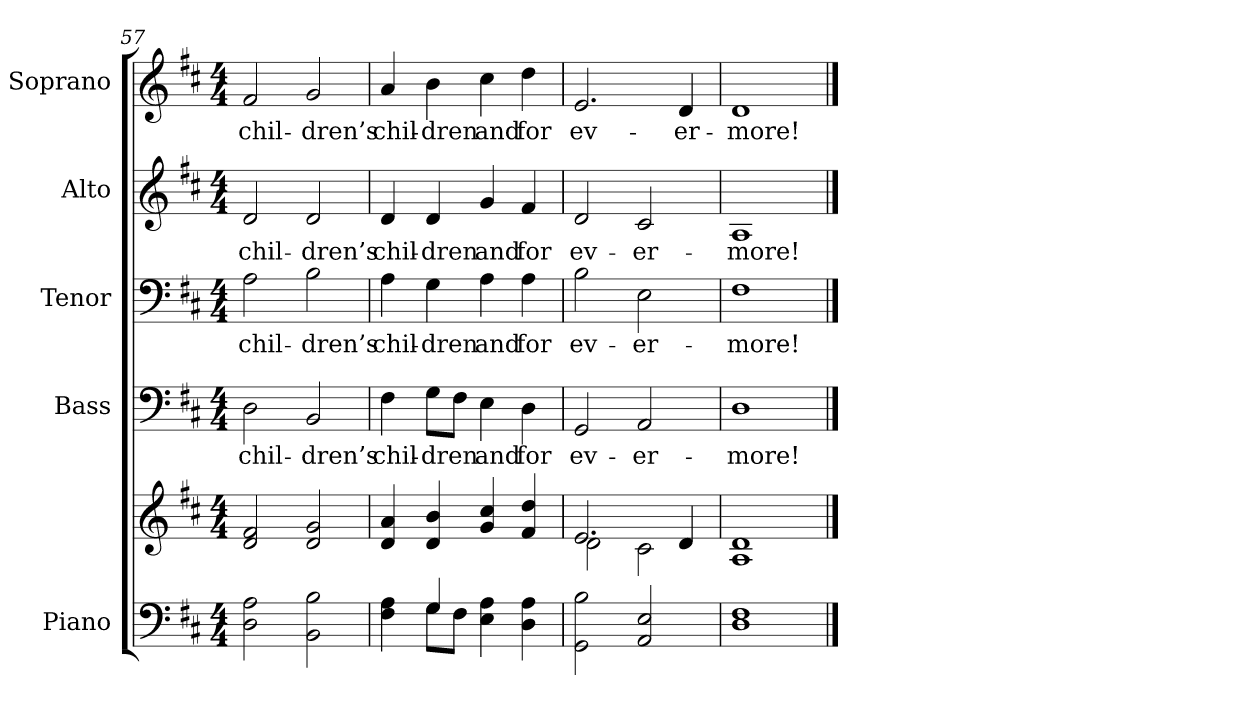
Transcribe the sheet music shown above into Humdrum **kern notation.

**kern	**kern	**kern	**text	**kern	**text	**kern	**text	**kern	**text
*part5	*part5	*part4	*part4	*part3	*part3	*part2	*part2	*part1	*part1
*staff6	*staff5	*staff4	*staff4	*staff3	*staff3	*staff2	*staff2	*staff1	*staff1
*I"Piano	*	*I"Bass	*	*I"Tenor	*	*I"Alto	*	*I"Soprano	*
*I'Pno.	*	*I'B.	*	*I'T.	*	*I'A.	*	*I'S.	*
!!LO:PB:g=z
*clefF4	*clefG2	*clefF4	*	*clefF4	*	*clefG2	*	*clefG2	*
*k[f#c#]	*k[f#c#]	*k[f#c#]	*	*k[f#c#]	*	*k[f#c#]	*	*k[f#c#]	*
*D:	*D:	*D:	*	*D:	*	*D:	*	*D:	*
*M4/4	*M4/4	*M4/4	*	*M4/4	*	*M4/4	*	*M4/4	*
=57	=57	=57	=57	=57	=57	=57	=57	=57	=57
!	!	!	!LO:LY:b:color=#000000	!	!	!	!	!	!
!	!	!	!	!	!LO:LY:b:color=#000000	!	!	!	!
!	!	!	!	!	!	!	!LO:LY:b:color=#000000	!	!
!	!	!	!	!	!	!	!	!	!LO:LY:b:color=#000000
2Di\ 2Ai	2di/ 2f#i	2Di\	chil-	2Ai\	chil-	2di/	chil-	2f#i/	chil-
!	!	!	!LO:LY:b:color=#000000	!	!	!	!	!	!
!	!	!	!	!	!LO:LY:b:color=#000000	!	!	!	!
!	!	!	!	!	!	!	!LO:LY:b:color=#000000	!	!
!	!	!	!	!	!	!	!	!	!LO:LY:b:color=#000000
2BBi\ 2Bi	2di/ 2gi	2BBi/	-dren’s	2Bi\	-dren’s	2di/	-dren’s	2gi/	-dren’s
=58	=58	=58	=58	=58	=58	=58	=58	=58	=58
*^	*	*	*	*	*	*	*	*	*
!	!	!	!	!LO:LY:b:color=#000000	!	!	!	!	!	!
!	!	!	!	!	!	!LO:LY:b:color=#000000	!	!	!	!
!	!	!	!	!	!	!	!	!LO:LY:b:color=#000000	!	!
!	!	!	!	!	!	!	!	!	!	!LO:LY:b:color=#000000
4F#i\ 4Ai	4ryy	4di/ 4ai	4F#i\	chil-	4Ai\	chil-	4di/	chil-	4ai/	chil-
!	!	!	!	!LO:LY:b:color=#000000	!	!	!	!	!	!
!	!	!	!	!	!	!LO:LY:b:color=#000000	!	!	!	!
!	!	!	!	!	!	!	!	!LO:LY:b:color=#000000	!	!
!	!	!	!	!	!	!	!	!	!	!LO:LY:b:color=#000000
4Gi/	8Gi\L	4di/ 4bi	8Gi\L	-dren	4Gi\	-dren	4di/	-dren	4bi\	-dren
.	8F#i\J	.	8F#i\J	.	.	.	.	.	.	.
!	!	!	!	!LO:LY:b:color=#000000	!	!	!	!	!	!
!	!	!	!	!	!	!LO:LY:b:color=#000000	!	!	!	!
!	!	!	!	!	!	!	!	!LO:LY:b:color=#000000	!	!
!	!	!	!	!	!	!	!	!	!	!LO:LY:b:color=#000000
4Ei\ 4Ai	2ryy	4gi/ 4cc#i	4Ei\	and	4Ai\	and	4gi/	and	4cc#i\	and
!	!	!	!	!LO:LY:b:color=#000000	!	!	!	!	!	!
!	!	!	!	!	!	!LO:LY:b:color=#000000	!	!	!	!
!	!	!	!	!	!	!	!	!LO:LY:b:color=#000000	!	!
!	!	!	!	!	!	!	!	!	!	!LO:LY:b:color=#000000
4Di\ 4Ai	.	4f#i/ 4ddi	4Di\	for	4Ai\	for	4f#i/	for	4ddi\	for
*v	*v	*	*	*	*	*	*	*	*	*
=59	=59	=59	=59	=59	=59	=59	=59	=59	=59
*	*^	*	*	*	*	*	*	*	*
!	!	!	!	!LO:LY:b:color=#000000	!	!	!	!	!	!
!	!	!	!	!	!	!LO:LY:b:color=#000000	!	!	!	!
!	!	!	!	!	!	!	!	!LO:LY:b:color=#000000	!	!
!	!	!	!	!	!	!	!	!	!	!LO:LY:b:color=#000000
2GGi\ 2Bi	2.ei/	2di\	2GGi/	ev-	2Bi\	ev-	2di/	ev-	2.ei/	ev-
!	!	!	!	!LO:LY:b:color=#000000	!	!	!	!	!	!
!	!	!	!	!	!	!LO:LY:b:color=#000000	!	!	!	!
!	!	!	!	!	!	!	!	!LO:LY:b:color=#000000	!	!
2AAi/ 2Ei	.	2c#i\	2AAi/	-er-	2Ei\	-er-	2c#i/	-er-	.	.
!	!	!	!	!	!	!	!	!	!	!LO:LY:b:color=#000000
.	4di/	.	.	.	.	.	.	.	4di/	-er-
*	*v	*v	*	*	*	*	*	*	*	*
=60	=60	=60	=60	=60	=60	=60	=60	=60	=60
!	!	!	!LO:LY:b:color=#000000	!	!	!	!	!	!
!	!	!	!	!	!LO:LY:b:color=#000000	!	!	!	!
!	!	!	!	!	!	!	!LO:LY:b:color=#000000	!	!
!	!	!	!	!	!	!	!	!	!LO:LY:b:color=#000000
1Di 1F#i	1Ai 1di	1Di	-more!	1F#i	-more!	1Ai	-more!	1di	-more!
==	==	==	==	==	==	==	==	==	==
*-	*-	*-	*-	*-	*-	*-	*-	*-	*-
